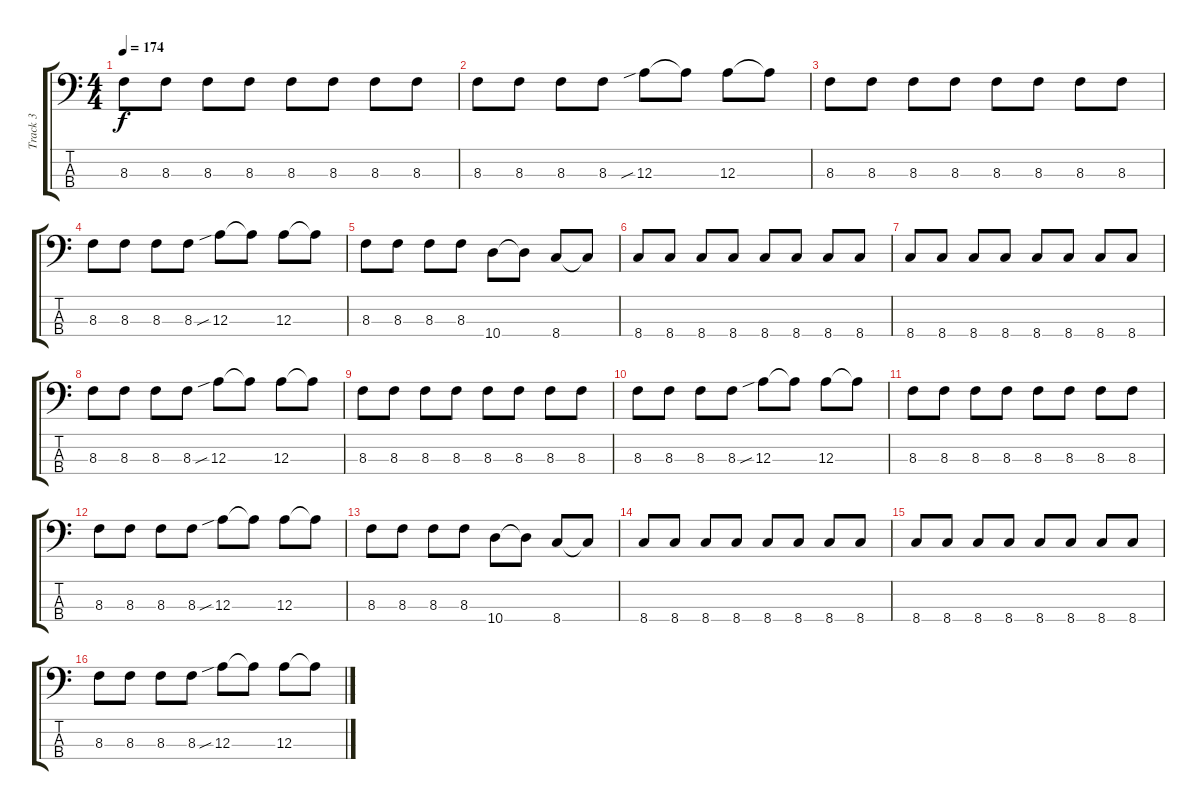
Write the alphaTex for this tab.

\track ("Track 3" "Track 3") {instrument electricbassfinger}
\staff {score tabs}
\tuning (G2 D2 A1 E1) {hide}
\ts (4 4)
\tempo 174
\clef f4
\ks c
8.3.8{dy f} 8.3.8 8.3.8 8.3.8 8.3.8 8.3.8 8.3.8 8.3.8 |
8.3.8 8.3.8 8.3.8 8.3.8 12.3{sib}.8 12.3{t}.8 12.3.8 12.3{t}.8 |
8.3.8 8.3.8 8.3.8 8.3.8 8.3.8 8.3.8 8.3.8 8.3.8 |
8.3.8 8.3.8 8.3.8 8.3.8 12.3{sib}.8 12.3{t}.8 12.3.8 12.3{t}.8 |
8.3.8 8.3.8 8.3.8 8.3.8 10.4.8 10.4{t}.8 8.4.8 8.4{t}.8 |
8.4.8 8.4.8 8.4.8 8.4.8 8.4.8 8.4.8 8.4.8 8.4.8 |
8.4.8 8.4.8 8.4.8 8.4.8 8.4.8 8.4.8 8.4.8 8.4.8 |
8.3.8 8.3.8 8.3.8 8.3.8 12.3{sib}.8 12.3{t}.8 12.3.8 12.3{t}.8 |
8.3.8 8.3.8 8.3.8 8.3.8 8.3.8 8.3.8 8.3.8 8.3.8 |
8.3.8 8.3.8 8.3.8 8.3.8 12.3{sib}.8 12.3{t}.8 12.3.8 12.3{t}.8 |
8.3.8 8.3.8 8.3.8 8.3.8 8.3.8 8.3.8 8.3.8 8.3.8 |
8.3.8 8.3.8 8.3.8 8.3.8 12.3{sib}.8 12.3{t}.8 12.3.8 12.3{t}.8 |
8.3.8 8.3.8 8.3.8 8.3.8 10.4.8 10.4{t}.8 8.4.8 8.4{t}.8 |
8.4.8 8.4.8 8.4.8 8.4.8 8.4.8 8.4.8 8.4.8 8.4.8 |
8.4.8 8.4.8 8.4.8 8.4.8 8.4.8 8.4.8 8.4.8 8.4.8 |
8.3.8 8.3.8 8.3.8 8.3.8 12.3{sib}.8 12.3{t}.8 12.3.8 12.3{t}.8
